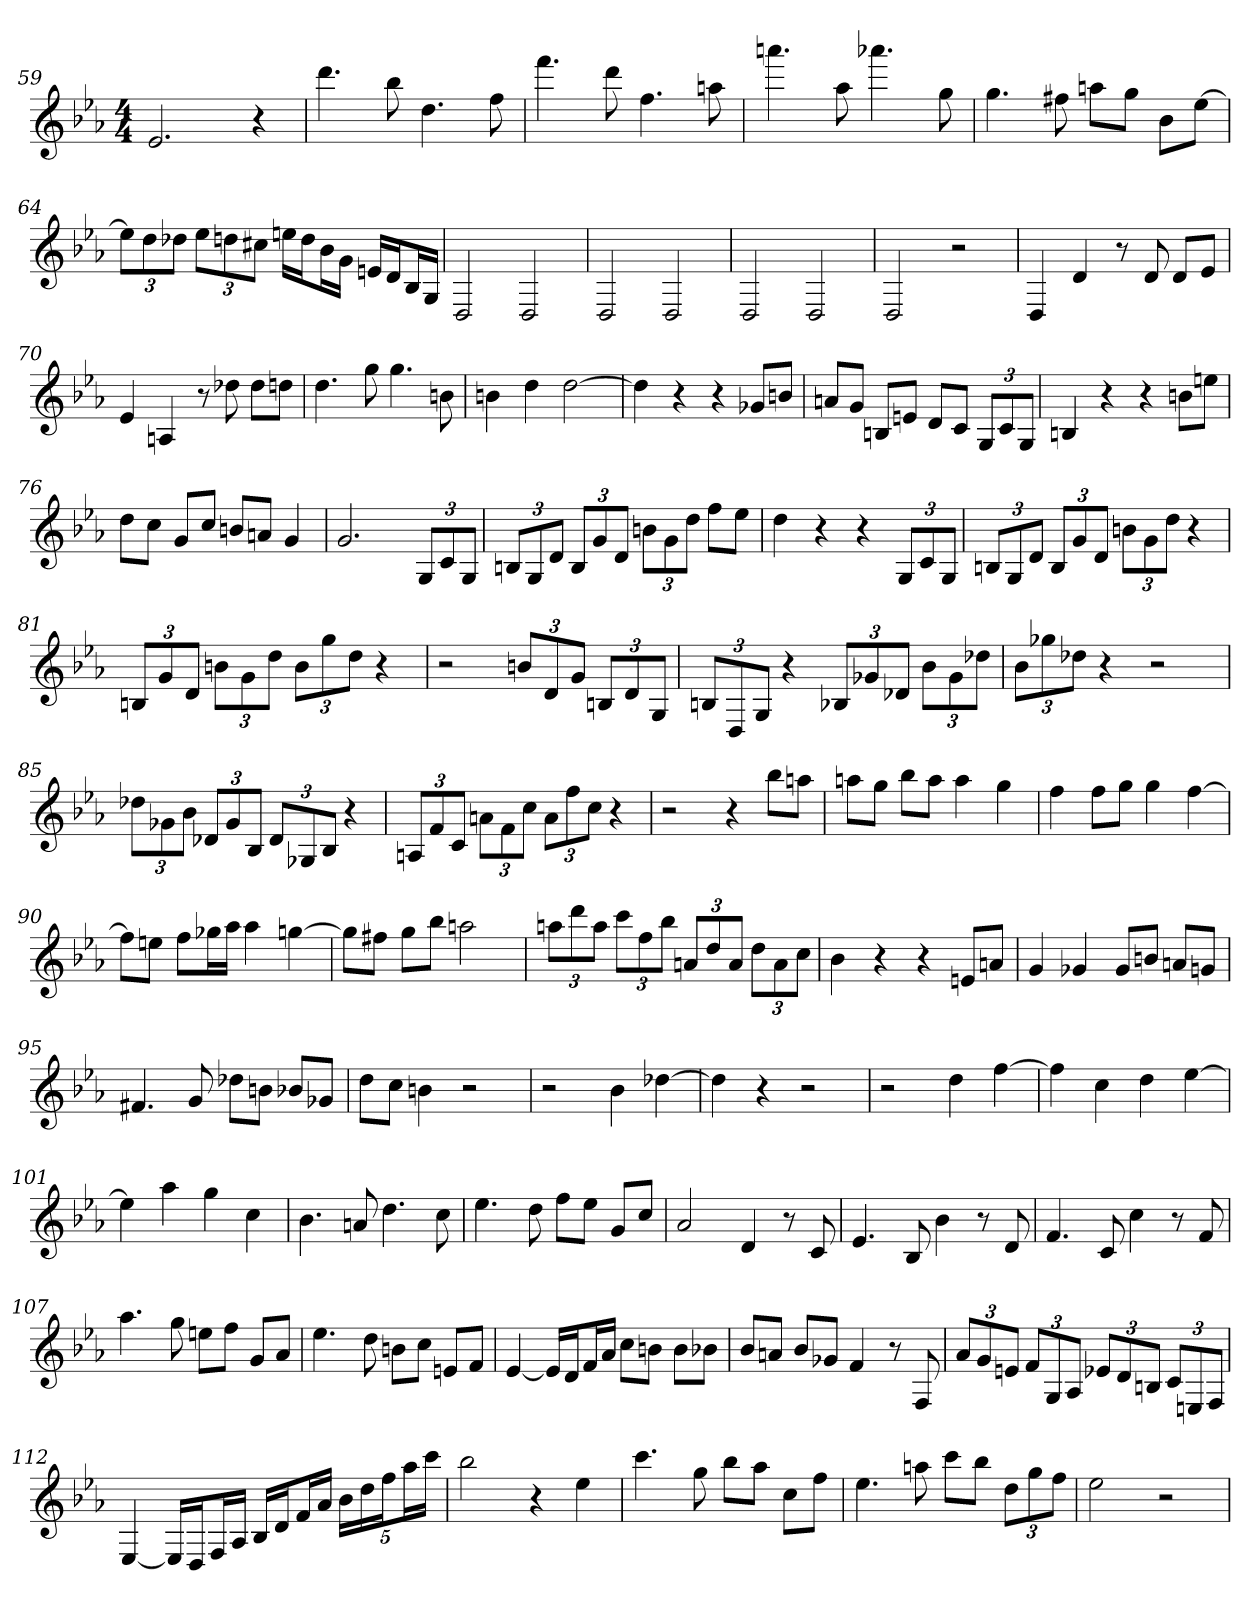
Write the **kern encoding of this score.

**kern
*part1
*staff1
*clefG2
*k[b-e-a-]
*E-:
*M4/4
=59
2.e-
4r
=60
4.ddd
8bb-
4.dd
8ff
=61
4.fff
8ddd
4.ff
8aan
=62
4.aaan
8aa-
4.aaa-X
8gg
=63
4.gg
8ff#X
8aan\L
8gg\J
8b-\L
[8ee-\J
=64
12ee-\L]
12dd\
12dd-X\J
12ee-\L
12ddn\
12cc#X\J
16een\LL
16dd\J
16b-\L
16g\JJ
16en/LL
16d/J
16B-/L
16G/JJ
=65
2D
2D
=66
2D
2D
=67
2D
2D
=68
2D
2r
=69
4D
4d
8r
8d
8d/L
8e-/J
=70
4e-
4An
8r
8dd-X
8dd-\L
8ddn\J
=71
4.dd
8gg
4.gg
8bn
=72
4bn
4dd
[2dd
=73
4dd]
4r
4r
8g-X/L
8bn/J
=74
8an/L
8g/J
8Bn/L
8en/J
8d/L
8c/J
12G/L
12c/
12G/J
=75
4Bn
4r
4r
8bn\L
8een\J
=76
8dd\L
8cc\J
8g/L
8cc/J
8bn/L
8an/J
4g
=77
2.g
12G/L
12c/
12G/J
=78
12Bn/L
12G/
12d/J
12B/L
12g/
12d/J
12bn\L
12g\
12dd\J
8ff\L
8ee-\J
=79
4dd
4r
4r
12G/L
12c/
12G/J
=80
12Bn/L
12G/
12d/J
12B/L
12g/
12d/J
12bn\L
12g\
12dd\J
4r
=81
12Bn/L
12g/
12d/J
12bn\L
12g\
12dd\J
12b\L
12gg\
12dd\J
4r
=82
2r
12bn/L
12d/
12g/J
12Bn/L
12d/
12G/J
=83
12Bn/L
12D/
12G/J
4r
12B-X/L
12g-X/
12d-X/J
12b-\L
12g-\
12dd-X\J
=84
12b-\L
12gg-X\
12dd-X\J
4r
2r
=85
12dd-X\L
12g-X\
12b-\J
12d-X/L
12g-/
12B-/J
12d-/L
12G-X/
12B-/J
4r
=86
12An/L
12f/
12c/J
12an\L
12f\
12cc\J
12a\L
12ff\
12cc\J
4r
=87
2r
4r
8bb-\L
8aan\J
=88
8aan\L
8gg\J
8bb-\L
8aa\J
4aa
4gg
=89
4ff
8ff\L
8gg\J
4gg
[4ff
=90
8ff\L]
8een\J
8ff\L
16gg-X\L
16aa-\JJ
4aa-
[4ggn
=91
8gg\L]
8ff#X\J
8gg\L
8bb-\J
2aan
=92
12aan\L
12ddd\
12aa\J
12ccc\L
12ff\
12bb-\J
12an/L
12dd/
12a/J
12dd\L
12a\
12cc\J
=93
4b-
4r
4r
8en/L
8an/J
=94
4g
4g-X
8g-/L
8bn/J
8an/L
8gn/J
=95
4.f#X
8g
8dd-X\L
8bn\J
8b-X/L
8g-X/J
=96
8dd\L
8cc\J
4bn
2r
=97
2r
4b-
[4dd-X
=98
4dd-]
4r
2r
=99
2r
4dd
[4ff
=100
4ff]
4cc
4dd
[4ee-
=101
4ee-]
4aa-
4gg
4cc
=102
4.b-
8an
4.dd
8cc
=103
4.ee-
8dd
8ff\L
8ee-\J
8g/L
8cc/J
=104
2a-
4d
8r
8c
=105
4.e-
8B-
4b-
8r
8d
=106
4.f
8c
4cc
8r
8f
=107
4.aa-
8gg
8een\L
8ff\J
8g/L
8a-/J
=108
4.ee-
8dd
8bn\L
8cc\J
8en/L
8f/J
=109
[4e-
16e-/LL]
16d/J
16f/L
16a-/JJ
8cc\L
8bn\J
8b\L
8b-X\J
=110
8b-/L
8an/J
8b-/L
8g-X/J
4f
8r
8F
=111
12a-/L
12g/
12en/J
12f/L
12G/
12A-/J
12e-X/L
12d/
12Bn/J
12c/L
12En/
12F/J
=112
[4E-
16E-/LL]
16D/J
16F/L
16A-/JJ
16B-/LL
16d/J
16f/L
16a-/JJ
20b-\LL
20dd\
20ff\J
20aa-\L
20ccc\JJ
=113
2bb-
4r
4ee-
=114
4.ccc
8gg
8bb-\L
8aa-\J
8cc\L
8ff\J
=115
4.ee-
8aan
8ccc\L
8bb-\J
12dd\L
12gg\
12ff\J
=116
2ee-
2r
=
*-
